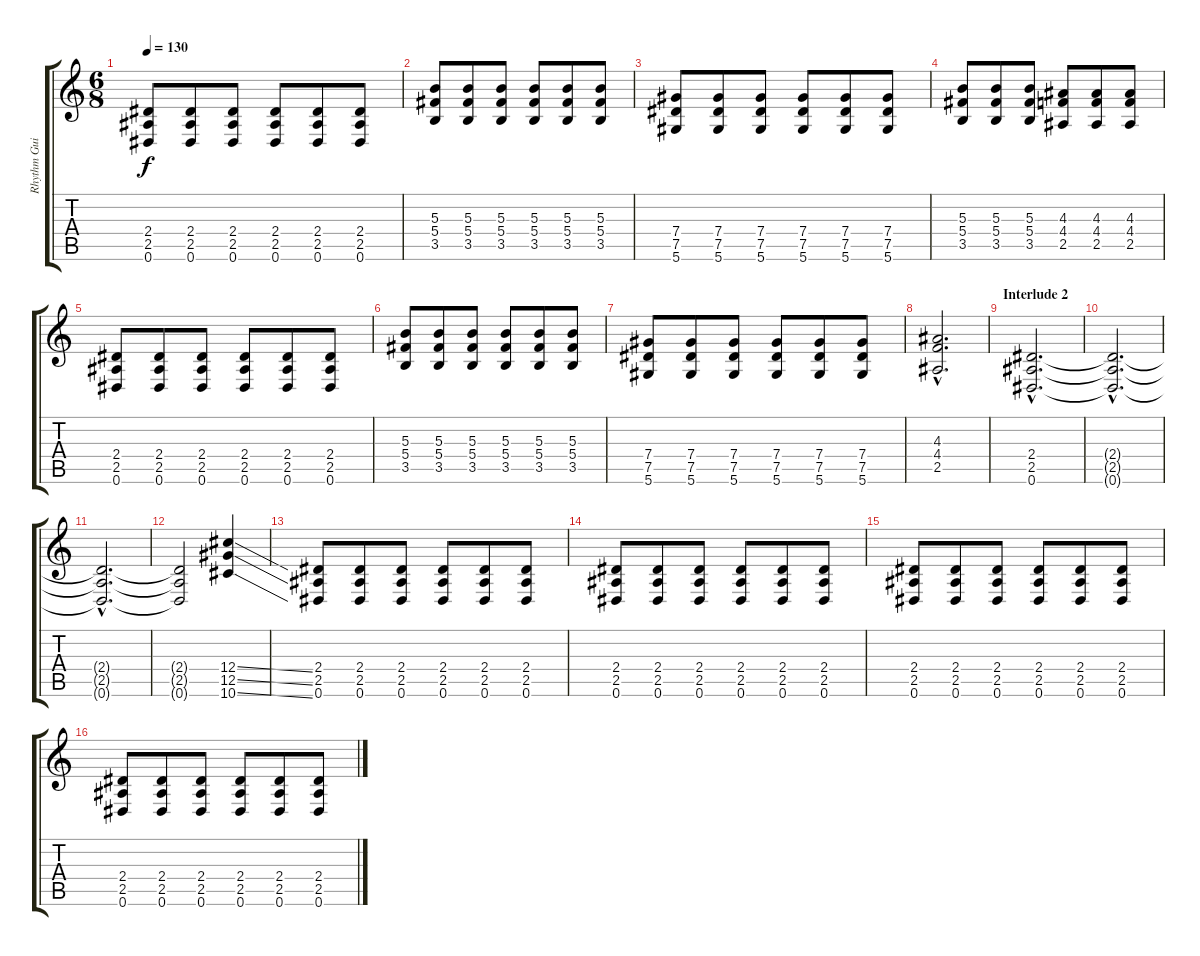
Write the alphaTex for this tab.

\track ("Rhythm Guitar" "Rhythm Gui") {instrument overdrivenguitar}
\staff {score tabs}
\tuning (Eb4 Bb3 Gb3 Db3 Ab2 Eb2) {hide}
\ts (6 8)
\tempo 130
\clef g2
\ks c
(2.4 2.5 0.6).8{dy f} (2.4 2.5 0.6).8 (2.4 2.5 0.6).8 (2.4 2.5 0.6).8 (2.4 2.5 0.6).8 (2.4 2.5 0.6).8 |
(5.3 5.4 3.5).8 (5.3 5.4 3.5).8 (5.3 5.4 3.5).8 (5.3 5.4 3.5).8 (5.3 5.4 3.5).8 (5.3 5.4 3.5).8 |
(7.4 7.5 5.6).8 (7.4 7.5 5.6).8 (7.4 7.5 5.6).8 (7.4 7.5 5.6).8 (7.4 7.5 5.6).8 (7.4 7.5 5.6).8 |
(5.3 5.4 3.5).8 (5.3 5.4 3.5).8 (5.3 5.4 3.5).8 (4.3 4.4 2.5).8 (4.3 4.4 2.5).8 (4.3 4.4 2.5).8 |
(2.4 2.5 0.6).8 (2.4 2.5 0.6).8 (2.4 2.5 0.6).8 (2.4 2.5 0.6).8 (2.4 2.5 0.6).8 (2.4 2.5 0.6).8 |
(5.3 5.4 3.5).8 (5.3 5.4 3.5).8 (5.3 5.4 3.5).8 (5.3 5.4 3.5).8 (5.3 5.4 3.5).8 (5.3 5.4 3.5).8 |
(7.4 7.5 5.6).8 (7.4 7.5 5.6).8 (7.4 7.5 5.6).8 (7.4 7.5 5.6).8 (7.4 7.5 5.6).8 (7.4 7.5 5.6).8 |
(4.3{hac} 4.4{hac} 2.5{hac}).2{d} |
\section ("" "Interlude 2")
(2.4{hac} 2.5{hac} 0.6{hac}).2{d} |
(2.4{hac t} 2.5{hac t} 0.6{hac t}).2{d} |
(2.4{hac t} 2.5{hac t} 0.6{hac t}).2{d} |
(2.4{t} 2.5{t} 0.6{t}).2 (12.4{ss} 12.5{ss} 10.6{ss}).4 |
(2.4 2.5 0.6).8 (2.4 2.5 0.6).8 (2.4 2.5 0.6).8 (2.4 2.5 0.6).8 (2.4 2.5 0.6).8 (2.4 2.5 0.6).8 |
(2.4 2.5 0.6).8 (2.4 2.5 0.6).8 (2.4 2.5 0.6).8 (2.4 2.5 0.6).8 (2.4 2.5 0.6).8 (2.4 2.5 0.6).8 |
(2.4 2.5 0.6).8 (2.4 2.5 0.6).8 (2.4 2.5 0.6).8 (2.4 2.5 0.6).8 (2.4 2.5 0.6).8 (2.4 2.5 0.6).8 |
(2.4 2.5 0.6).8 (2.4 2.5 0.6).8 (2.4 2.5 0.6).8 (2.4 2.5 0.6).8 (2.4 2.5 0.6).8 (2.4 2.5 0.6).8
